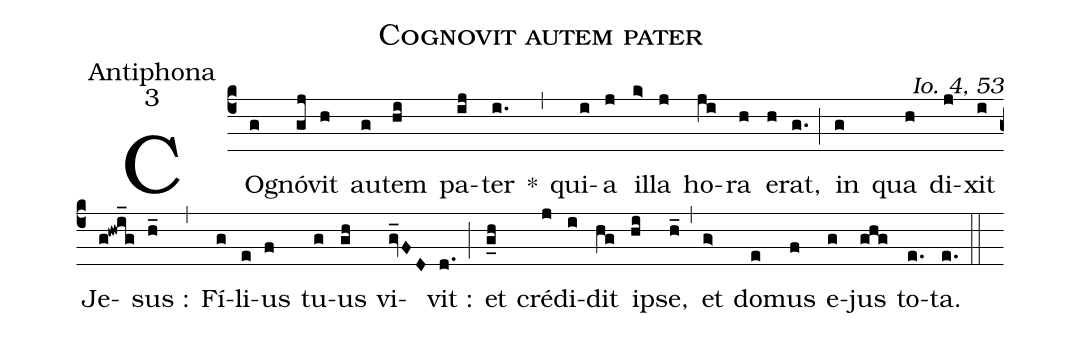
name:Cognovit autem pater;
office-part:Antiphona;
mode:3;
commentary:Io. 4, 53;
%%
(c4)
CO(g)gnó(gj)vit(h) au(g)tem(hi) pa(ij)ter(i.) <sp>*</sp>(,)
qui(i)a(j) il(k>)la(j) ho(ji)ra(h) e(h)rat,(g.) (;)
in(g) qua(h) di(j)xit(i) Je(g!hwi_g)sus :(h_) (,)
Fí(g)li(e)us(f) tu(g)us(gh) vi(gv_FD)vit :(d.) (;)
et(g_h) cré(j)di(i)dit(hg) ip(hi)se,(h_) (,)
et(g>) do(e)mus(f) e(g)jus(ghg) to(e.)ta.(e.) (::)
